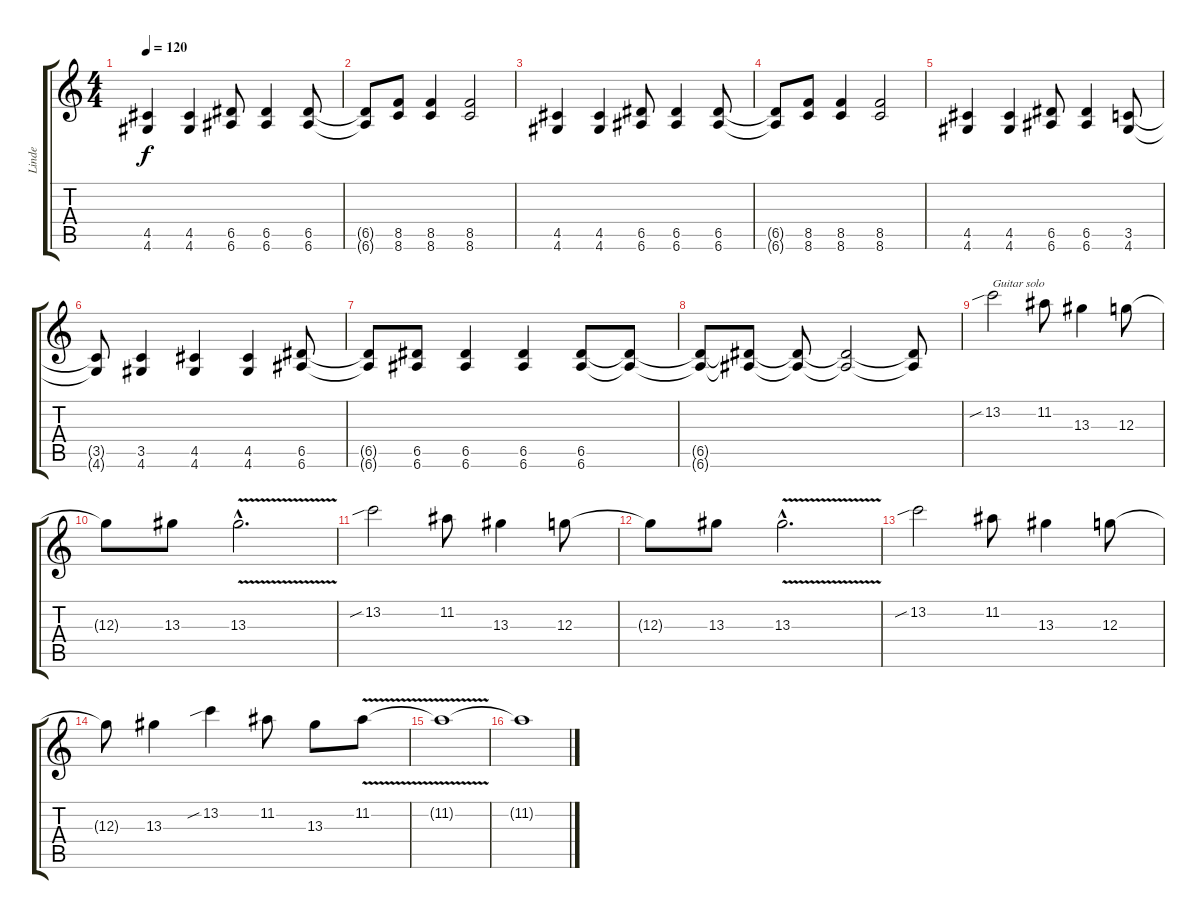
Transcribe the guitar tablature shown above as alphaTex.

\track ("Linde" "Linde") {instrument overdrivenguitar}
\staff {score tabs}
\tuning (E4 B3 G3 D3 A2 E2) {hide}
\ts (4 4)
\tempo 120
\clef g2
\ks c
(4.5 4.6).4{dy f} (4.5 4.6).4 (6.5 6.6).8 (6.5 6.6).4 (6.5 6.6).8 |
(6.5{t} 6.6{t}).8 (8.5 8.6).8 (8.5 8.6).4 (8.5 8.6).2 |
(4.5 4.6).4 (4.5 4.6).4 (6.5 6.6).8 (6.5 6.6).4 (6.5 6.6).8 |
(6.5{t} 6.6{t}).8 (8.5 8.6).8 (8.5 8.6).4 (8.5 8.6).2 |
(4.5 4.6).4 (4.5 4.6).4 (6.5 6.6).8 (6.5 6.6).4 (3.5 4.6).8 |
(3.5{t} 4.6{t}).8 (3.5 4.6).4 (4.5 4.6).4 (4.5 4.6).4 (6.5 6.6).8 |
(6.5{t} 6.6{t}).8 (6.5 6.6).8 (6.5 6.6).4 (6.5 6.6).4 (6.5 6.6).8 (6.5{t} 6.6{t}).8 |
(6.5{t} 6.6{t}).8 (6.5{t} 6.6{t}).8 (6.5{t} 6.6{t}).8 (6.5{t} 6.6{t}).2 (6.5{t} 6.6{t}).8 |
13.2{sib}.2{txt "Guitar solo "} 11.2.8 13.3.4 12.3.8 |
12.3{t}.8 13.3.8 13.3{v hac}.2{d} |
13.2{sib}.2 11.2.8 13.3.4 12.3.8 |
12.3{t}.8 13.3.8 13.3{v hac}.2{d} |
13.2{sib}.2 11.2.8 13.3.4 12.3.8 |
12.3{t}.8 13.3.4 13.2{sib}.4 11.2.8 13.3.8 11.2{v}.8 |
11.2{t}.1 |
11.2{t}.1
